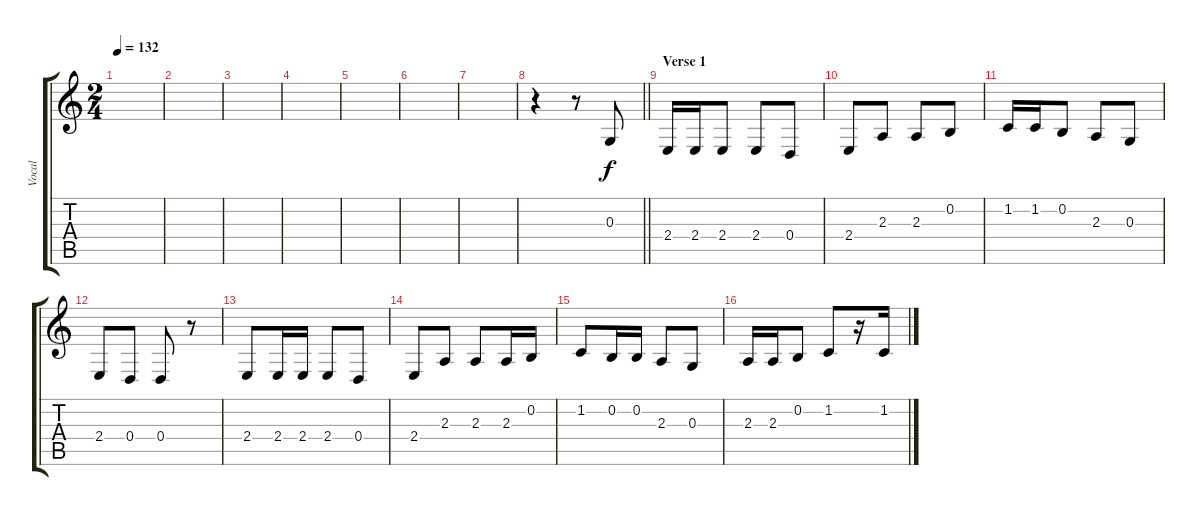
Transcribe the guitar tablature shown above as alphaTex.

\track ("Vocal" "Vocal") {instrument clarinet}
\staff {score tabs}
\tuning (E4 B3 G3 D3 A2 E2) {hide}
\ts (2 4)
\tempo 132
\clef g2
\ks c
|
|
|
|
|
|
|
\barLineRight lightlight
r.4 r.8 0.3.8 |
\section ("" "Verse 1")
2.4.16 2.4.16 2.4.8 2.4.8 0.4.8 |
2.4.8 2.3.8 2.3.8 0.2.8 |
1.2.16 1.2.16 0.2.8 2.3.8 0.3.8 |
2.4.8 0.4.8 0.4.8 r.8 |
2.4.8 2.4.16 2.4.16 2.4.8 0.4.8 |
2.4.8 2.3.8 2.3.8 2.3.16 0.2.16 |
1.2.8 0.2.16 0.2.16 2.3.8 0.3.8 |
2.3.16 2.3.16 0.2.8 1.2.8 r.16 1.2.16
